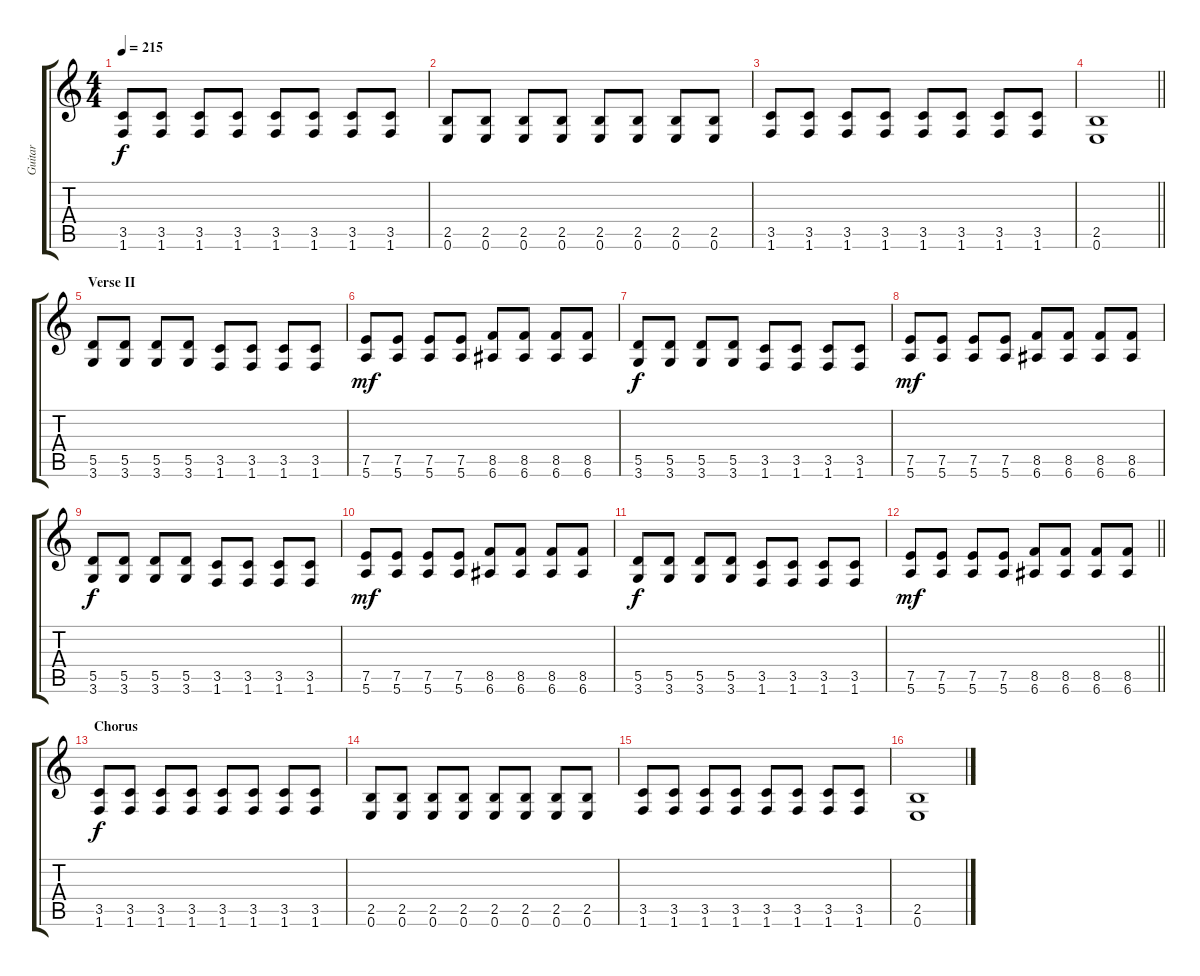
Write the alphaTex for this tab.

\track ("Guitar" "Guitar") {instrument distortionguitar}
\staff {score tabs}
\tuning (E4 B3 G3 D3 A2 E2) {hide}
\ts (4 4)
\tempo 215
\clef g2
\ks c
(3.5 1.6).8{dy f} (3.5 1.6).8 (3.5 1.6).8 (3.5 1.6).8 (3.5 1.6).8 (3.5 1.6).8 (3.5 1.6).8 (3.5 1.6).8 |
(2.5 0.6).8 (2.5 0.6).8 (2.5 0.6).8 (2.5 0.6).8 (2.5 0.6).8 (2.5 0.6).8 (2.5 0.6).8 (2.5 0.6).8 |
(3.5 1.6).8 (3.5 1.6).8 (3.5 1.6).8 (3.5 1.6).8 (3.5 1.6).8 (3.5 1.6).8 (3.5 1.6).8 (3.5 1.6).8 |
\barLineRight lightlight
(2.5 0.6).1 |
\section ("" "Verse II")
(5.5 3.6).8 (5.5 3.6).8 (5.5 3.6).8 (5.5 3.6).8 (3.5 1.6).8 (3.5 1.6).8 (3.5 1.6).8 (3.5 1.6).8 |
(7.5 5.6).8{dy mf} (7.5 5.6).8 (7.5 5.6).8 (7.5 5.6).8 (8.5 6.6).8 (8.5 6.6).8 (8.5 6.6).8 (8.5 6.6).8 |
(5.5 3.6).8{dy f} (5.5 3.6).8 (5.5 3.6).8 (5.5 3.6).8 (3.5 1.6).8 (3.5 1.6).8 (3.5 1.6).8 (3.5 1.6).8 |
(7.5 5.6).8{dy mf} (7.5 5.6).8 (7.5 5.6).8 (7.5 5.6).8 (8.5 6.6).8 (8.5 6.6).8 (8.5 6.6).8 (8.5 6.6).8 |
(5.5 3.6).8{dy f} (5.5 3.6).8 (5.5 3.6).8 (5.5 3.6).8 (3.5 1.6).8 (3.5 1.6).8 (3.5 1.6).8 (3.5 1.6).8 |
(7.5 5.6).8{dy mf} (7.5 5.6).8 (7.5 5.6).8 (7.5 5.6).8 (8.5 6.6).8 (8.5 6.6).8 (8.5 6.6).8 (8.5 6.6).8 |
(5.5 3.6).8{dy f} (5.5 3.6).8 (5.5 3.6).8 (5.5 3.6).8 (3.5 1.6).8 (3.5 1.6).8 (3.5 1.6).8 (3.5 1.6).8 |
\barLineRight lightlight
(7.5 5.6).8{dy mf} (7.5 5.6).8 (7.5 5.6).8 (7.5 5.6).8 (8.5 6.6).8 (8.5 6.6).8 (8.5 6.6).8 (8.5 6.6).8 |
\section ("" "Chorus")
(3.5 1.6).8{dy f} (3.5 1.6).8 (3.5 1.6).8 (3.5 1.6).8 (3.5 1.6).8 (3.5 1.6).8 (3.5 1.6).8 (3.5 1.6).8 |
(2.5 0.6).8 (2.5 0.6).8 (2.5 0.6).8 (2.5 0.6).8 (2.5 0.6).8 (2.5 0.6).8 (2.5 0.6).8 (2.5 0.6).8 |
(3.5 1.6).8 (3.5 1.6).8 (3.5 1.6).8 (3.5 1.6).8 (3.5 1.6).8 (3.5 1.6).8 (3.5 1.6).8 (3.5 1.6).8 |
(2.5 0.6).1
